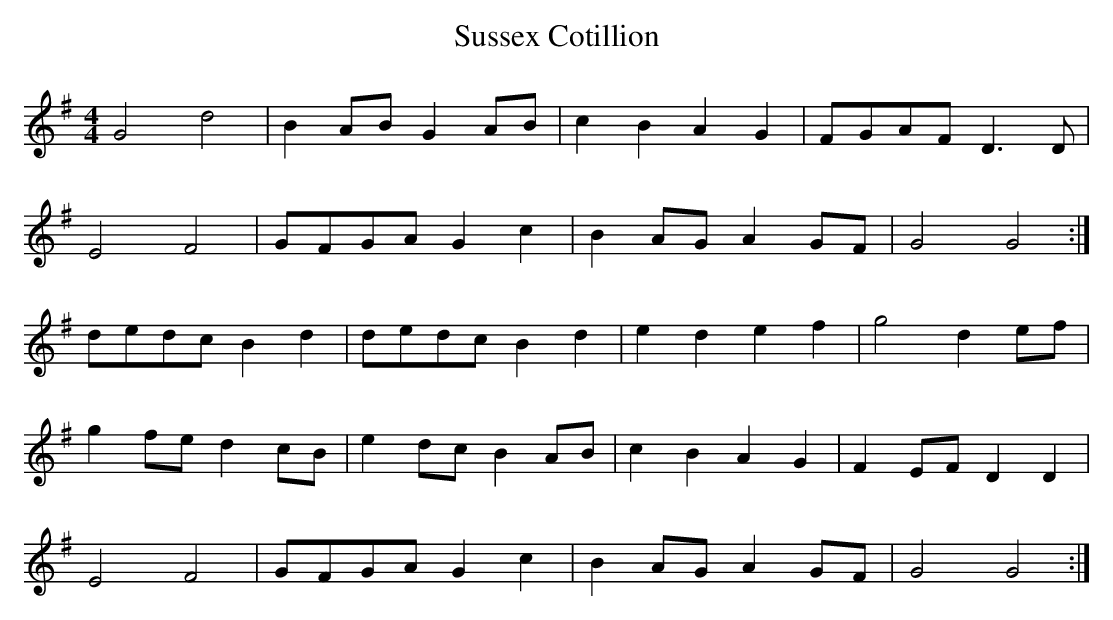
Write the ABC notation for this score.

X:1
T:Sussex Cotillion
M:4/4
L:1/8
K:G
G4d4|B2AB G2AB|c2B2A2G2|FGAF D3D|
E4F4|GFGA G2c2|B2AG A2GF|G4G4:|
dedc B2d2|dedc B2d2|e2d2e2f2|g4d2ef|
g2fe d2cB|e2dc B2AB|c2B2A2G2|F2EF D2D2|
E4F4|GFGA G2c2|B2AG A2GF|G4G4:|
